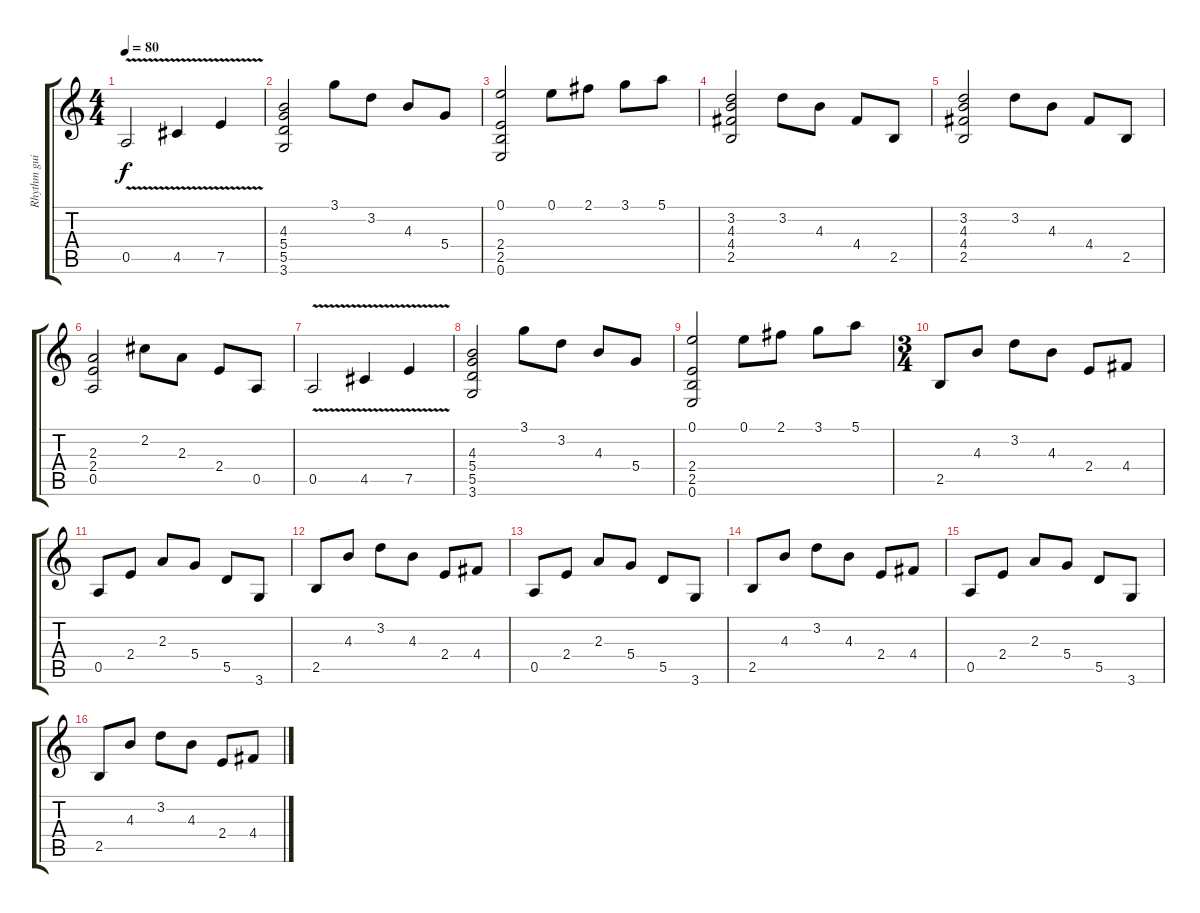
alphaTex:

\track ("Rhythm guitar 2" "Rhythm gui") {instrument acousticguitarsteel}
\staff {score tabs}
\tuning (E4 B3 G3 D3 A2 E2) {hide}
\ts (4 4)
\tempo 80
\clef g2
\ks c
0.5{v}.2{dy f} 4.5{v}.4 7.5{v}.4 |
(4.3 5.4 5.5 3.6).2 3.1.8 3.2.8 4.3.8 5.4.8 |
(0.1 2.4 2.5 0.6).2 0.1.8 2.1.8 3.1.8 5.1.8 |
(3.2 4.3 4.4 2.5).2 3.2.8 4.3.8 4.4.8 2.5.8 |
(3.2 4.3 4.4 2.5).2 3.2.8 4.3.8 4.4.8 2.5.8 |
(2.3 2.4 0.5).2 2.2.8 2.3.8 2.4.8 0.5.8 |
0.5{v}.2 4.5{v}.4 7.5{v}.4 |
(4.3 5.4 5.5 3.6).2 3.1.8 3.2.8 4.3.8 5.4.8 |
(0.1 2.4 2.5 0.6).2 0.1.8 2.1.8 3.1.8 5.1.8 |
\ts (3 4)
\section ("" "")
2.5.8{instrument acousticguitarsteel} 4.3.8 3.2.8 4.3.8 2.4.8 4.4.8 |
0.5.8 2.4.8 2.3.8 5.4.8 5.5.8 3.6.8 |
2.5.8 4.3.8 3.2.8 4.3.8 2.4.8 4.4.8 |
0.5.8 2.4.8 2.3.8 5.4.8 5.5.8 3.6.8 |
2.5.8 4.3.8 3.2.8 4.3.8 2.4.8 4.4.8 |
0.5.8 2.4.8 2.3.8 5.4.8 5.5.8 3.6.8 |
2.5.8 4.3.8 3.2.8 4.3.8 2.4.8 4.4.8
